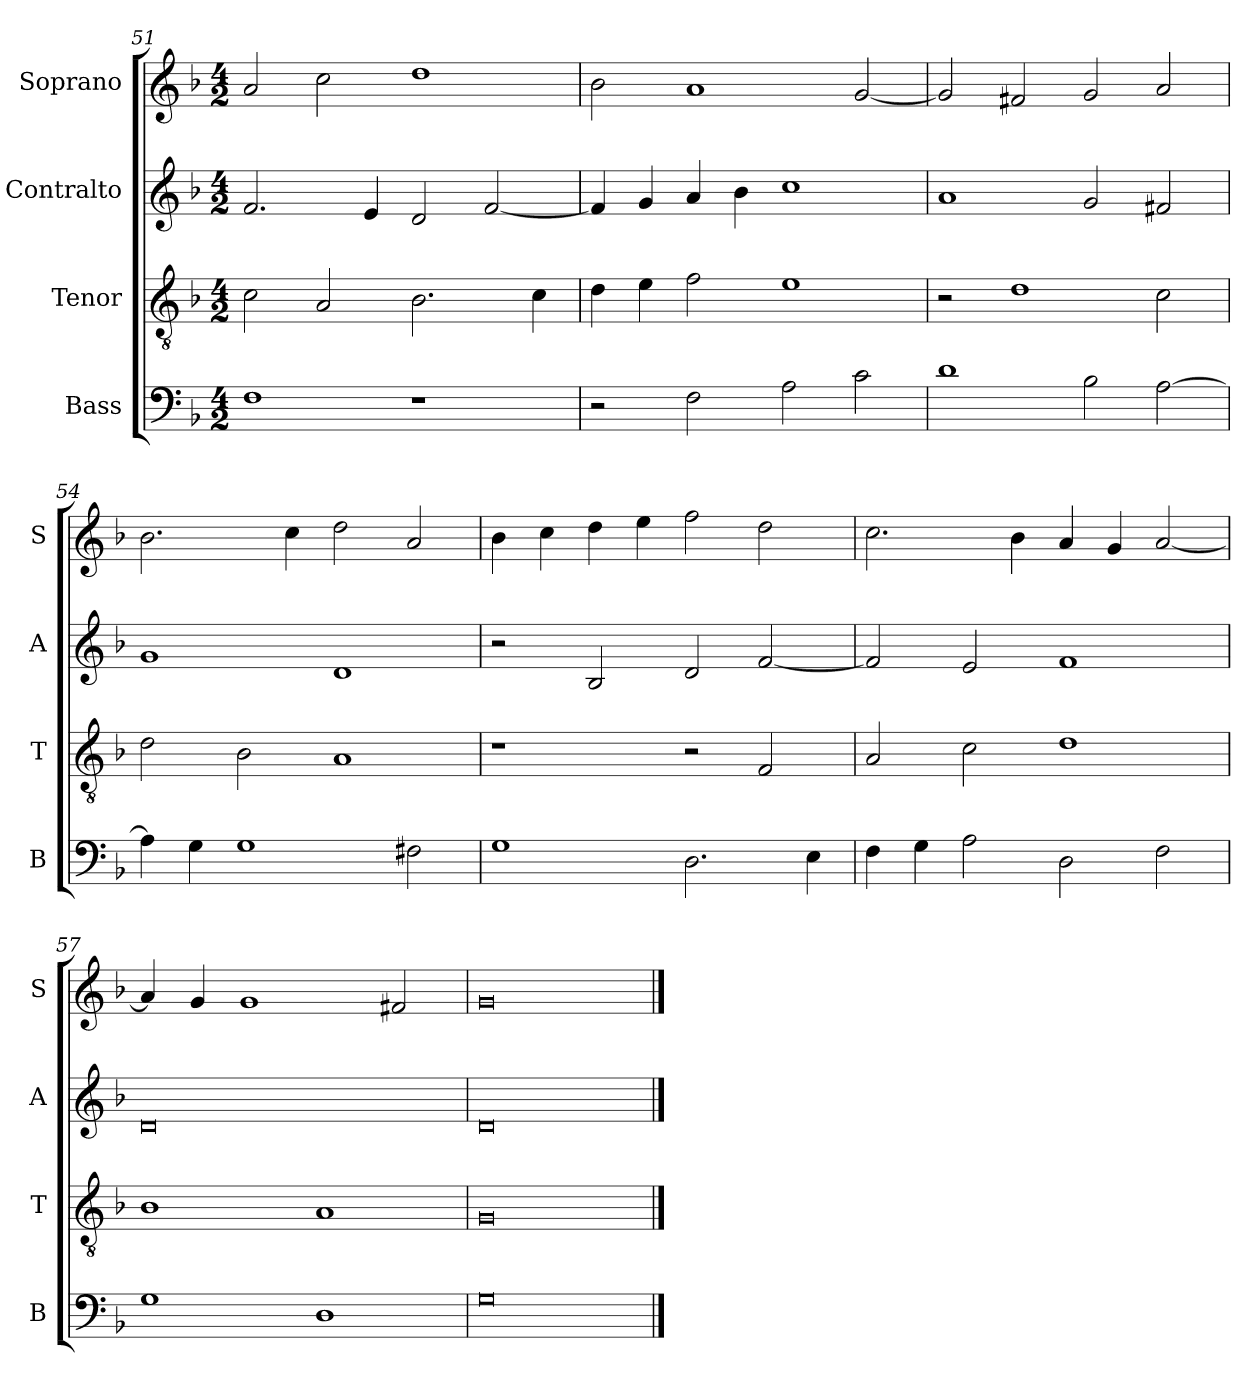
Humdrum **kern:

**kern	**kern	**kern	**kern
*part4	*part3	*part2	*part1
*staff4	*staff3	*staff2	*staff1
*I"Bass	*I"Tenor	*I"Contralto	*I"Soprano
*I'B	*I'T	*I'A	*I'S
*clefF4	*clefGv2	*clefG2	*clefG2
*k[b-]	*k[b-]	*k[b-]	*k[b-]
*G:dor	*G:dor	*G:dor	*G:dor
*M4/2	*M4/2	*M4/2	*M4/2
=51	=51	=51	=51
1F	2c	2.f	2a
.	2A	.	2cc
.	.	4e	.
1r	2.B-	2d	1dd
.	.	[2f	.
.	4c	.	.
=52	=52	=52	=52
2r	4d	4f]	2b-
.	4e	4g	.
2F	2f	4a	1a
.	.	4b-	.
2A	1e	1cc	.
2c	.	.	[2g
=53	=53	=53	=53
1d	2r	1a	2g]
.	1d	.	2f#X
2B-	.	2g	2g
[2A	2c	2f#X	2a
=54	=54	=54	=54
4A]	2d	1g	2.b-
4G	.	.	.
1G	2B-	.	.
.	.	.	4cc
.	1A	1d	2dd
2F#X	.	.	2a
=55	=55	=55	=55
1G	1r	2r	4b-
.	.	.	4cc
.	.	2B-	4dd
.	.	.	4ee
2.D	2r	2d	2ff
.	2F	[2f	2dd
4E	.	.	.
=56	=56	=56	=56
4F	2A	2f]	2.cc
4G	.	.	.
2A	2c	2e	.
.	.	.	4b-
2D	1d	1f	4a
.	.	.	4g
2F	.	.	[2a
=57	=57	=57	=57
1G	1B-	0d	4a]
.	.	.	4g
.	.	.	1g
1D	1A	.	.
.	.	.	2f#X
=58	=58	=58	=58
0G	0G	0d	0g
==	==	==	==
*-	*-	*-	*-
